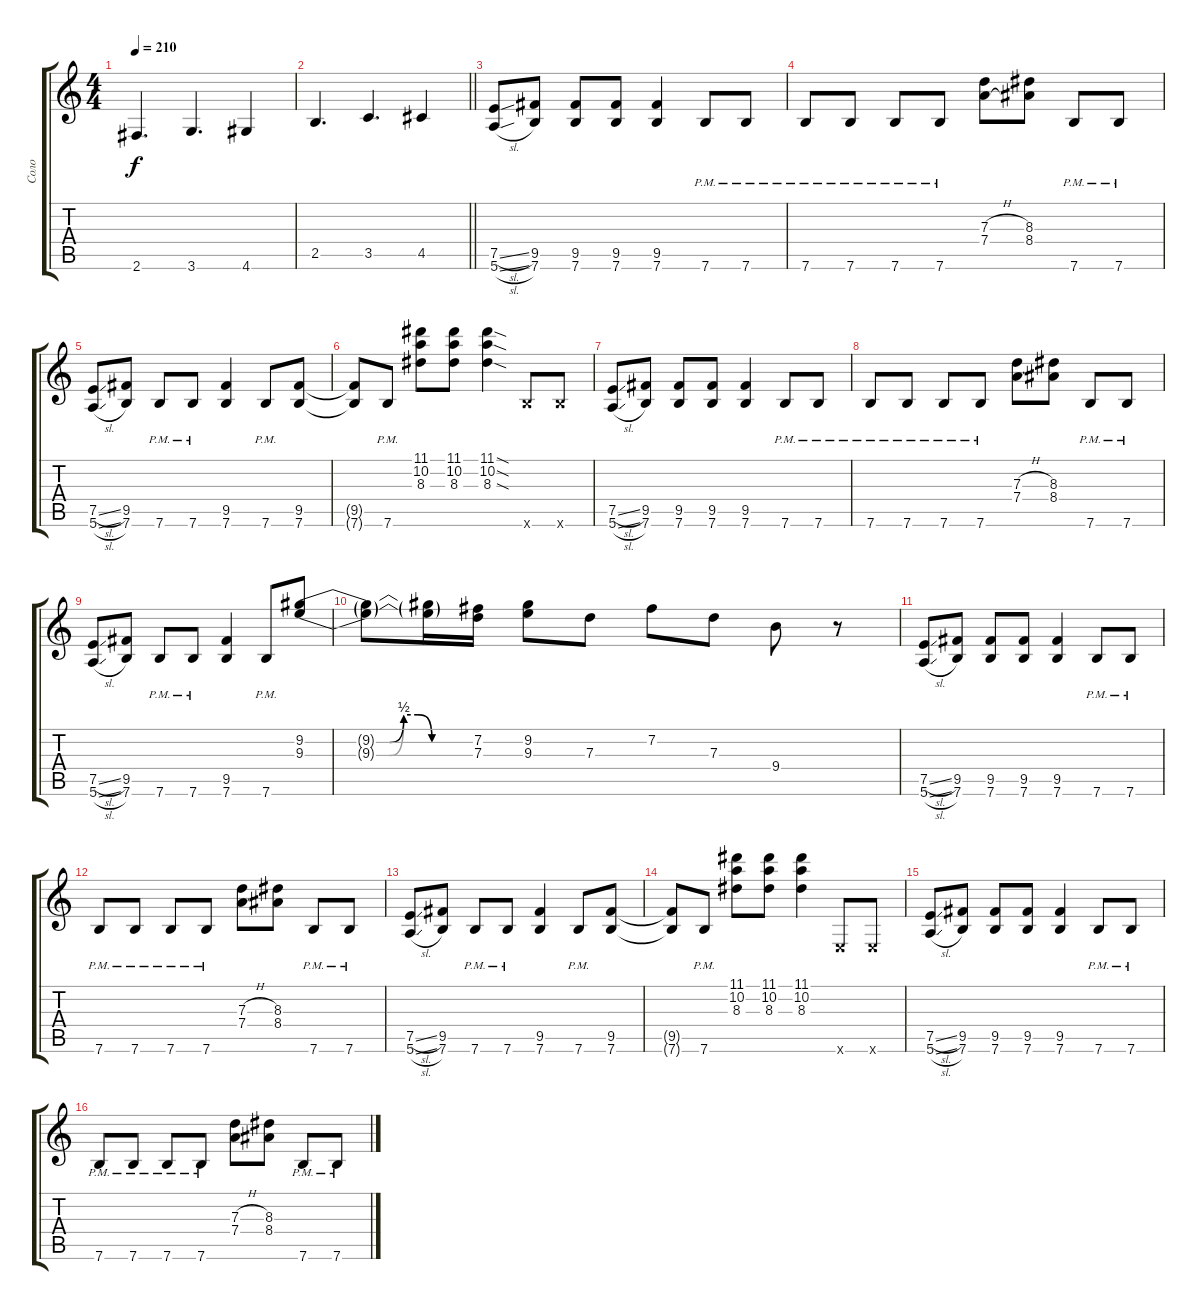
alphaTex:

\track ("Соло" "Соло") {instrument distortionguitar}
\staff {score tabs}
\tuning (E4 B3 G3 D3 A2 E2) {hide}
\ts (4 4)
\tempo 210
\clef g2
\ks c
2.6.4{d dy f} 3.6.4{d} 4.6.4 |
\barLineRight lightlight
2.5.4{d} 3.5.4{d} 4.5.4 |
\section ("" "")
(7.5{sl} 5.6{sl}).8 (9.5 7.6).8 (9.5 7.6).8 (9.5 7.6).8 (9.5 7.6).4 7.6{pm}.8 7.6{pm}.8 |
7.6{pm}.8 7.6{pm}.8 7.6{pm}.8 7.6{pm}.8 (7.3{h} 7.4{h}).8 (8.3 8.4).8 7.6{pm}.8 7.6{pm}.8 |
(7.5{sl} 5.6{sl}).8 (9.5 7.6).8 7.6{pm}.8 7.6{pm}.8 (9.5 7.6).4 7.6{pm}.8 (9.5 7.6).8 |
(9.5{t} 7.6{t}).8 7.6{pm}.8 (11.1 10.2 8.3).8 (11.1 10.2 8.3).8 (11.1{sod} 10.2{sod} 8.3{sod}).4 7.6{x}.8 7.6{x}.8 |
(7.5{sl} 5.6{sl}).8 (9.5 7.6).8 (9.5 7.6).8 (9.5 7.6).8 (9.5 7.6).4 7.6{pm}.8 7.6{pm}.8 |
7.6{pm}.8 7.6{pm}.8 7.6{pm}.8 7.6{pm}.8 (7.3{h} 7.4{h}).8 (8.3 8.4).8 7.6{pm}.8 7.6{pm}.8 |
(7.5{sl} 5.6{sl}).8 (9.5 7.6).8 7.6{pm}.8 7.6{pm}.8 (9.5 7.6).4 7.6{pm}.8 (9.2{be (custom 0 0 30 0 35 2 40 2 45 0 60 0)} 9.3{be (custom 0 0 15 0 30 0 35 2 40 2 45 0 60 0)}).8 |
(9.2{t} 9.3{t}).8 (9.2{t} 9.3{t}).16 (7.2 7.3).16 (9.2 9.3).8 7.3.8 7.2.8 7.3.8 9.4.8 r.8 |
(7.5{sl} 5.6{sl}).8 (9.5 7.6).8 (9.5 7.6).8 (9.5 7.6).8 (9.5 7.6).4 7.6{pm}.8 7.6{pm}.8 |
7.6{pm}.8 7.6{pm}.8 7.6{pm}.8 7.6{pm}.8 (7.3{h} 7.4{h}).8 (8.3 8.4).8 7.6{pm}.8 7.6{pm}.8 |
(7.5{sl} 5.6{sl}).8 (9.5 7.6).8 7.6{pm}.8 7.6{pm}.8 (9.5 7.6).4 7.6{pm}.8 (9.5 7.6).8 |
(9.5{t} 7.6{t}).8 7.6{pm}.8 (11.1 10.2 8.3).8 (11.1 10.2 8.3).8 (11.1 10.2 8.3).4 0.6{x}.8 0.6{x}.8 |
(7.5{sl} 5.6{sl}).8 (9.5 7.6).8 (9.5 7.6).8 (9.5 7.6).8 (9.5 7.6).4 7.6{pm}.8 7.6{pm}.8 |
7.6{pm}.8 7.6{pm}.8 7.6{pm}.8 7.6{pm}.8 (7.3{h} 7.4{h}).8 (8.3 8.4).8 7.6{pm}.8 7.6{pm}.8
